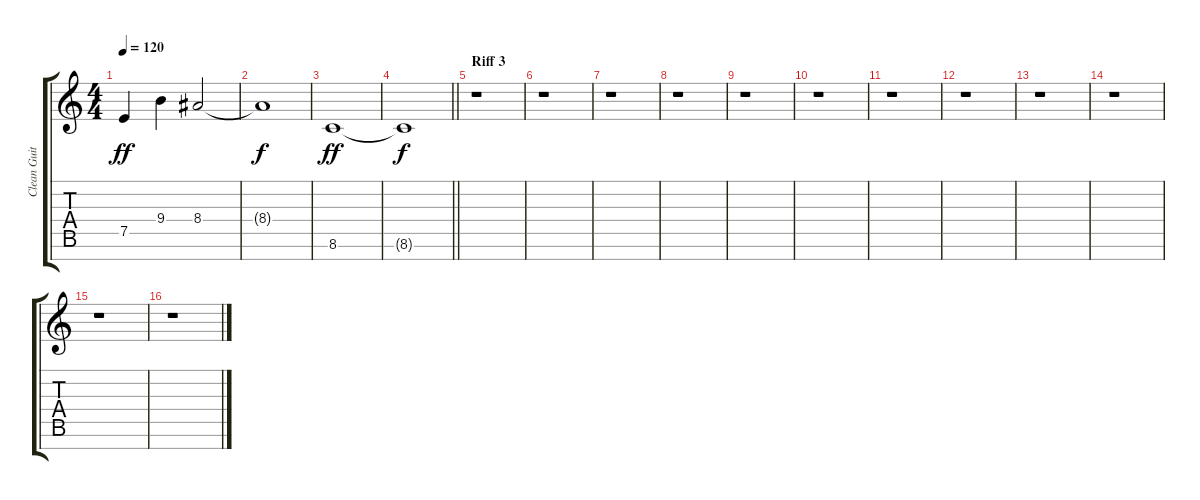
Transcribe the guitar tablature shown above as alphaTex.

\track ("Clean Guitar" "Clean Guit") {instrument electricguitarjazz}
\staff {score tabs}
\tuning (E4 B3 G3 D3 A2 E2 B1) {hide}
\ts (4 4)
\tempo 120
\clef g2
\ks c
7.5.4{dy ff} 9.4.4 8.4.2 |
8.4{t}.1{dy f} |
8.6.1{dy ff} |
\barLineRight lightlight
8.6{t}.1{dy f} |
\section ("" "Riff 3")
r.1 |
r.1 |
r.1 |
r.1 |
r.1 |
r.1 |
r.1 |
r.1 |
r.1 |
r.1 |
r.1 |
r.1
